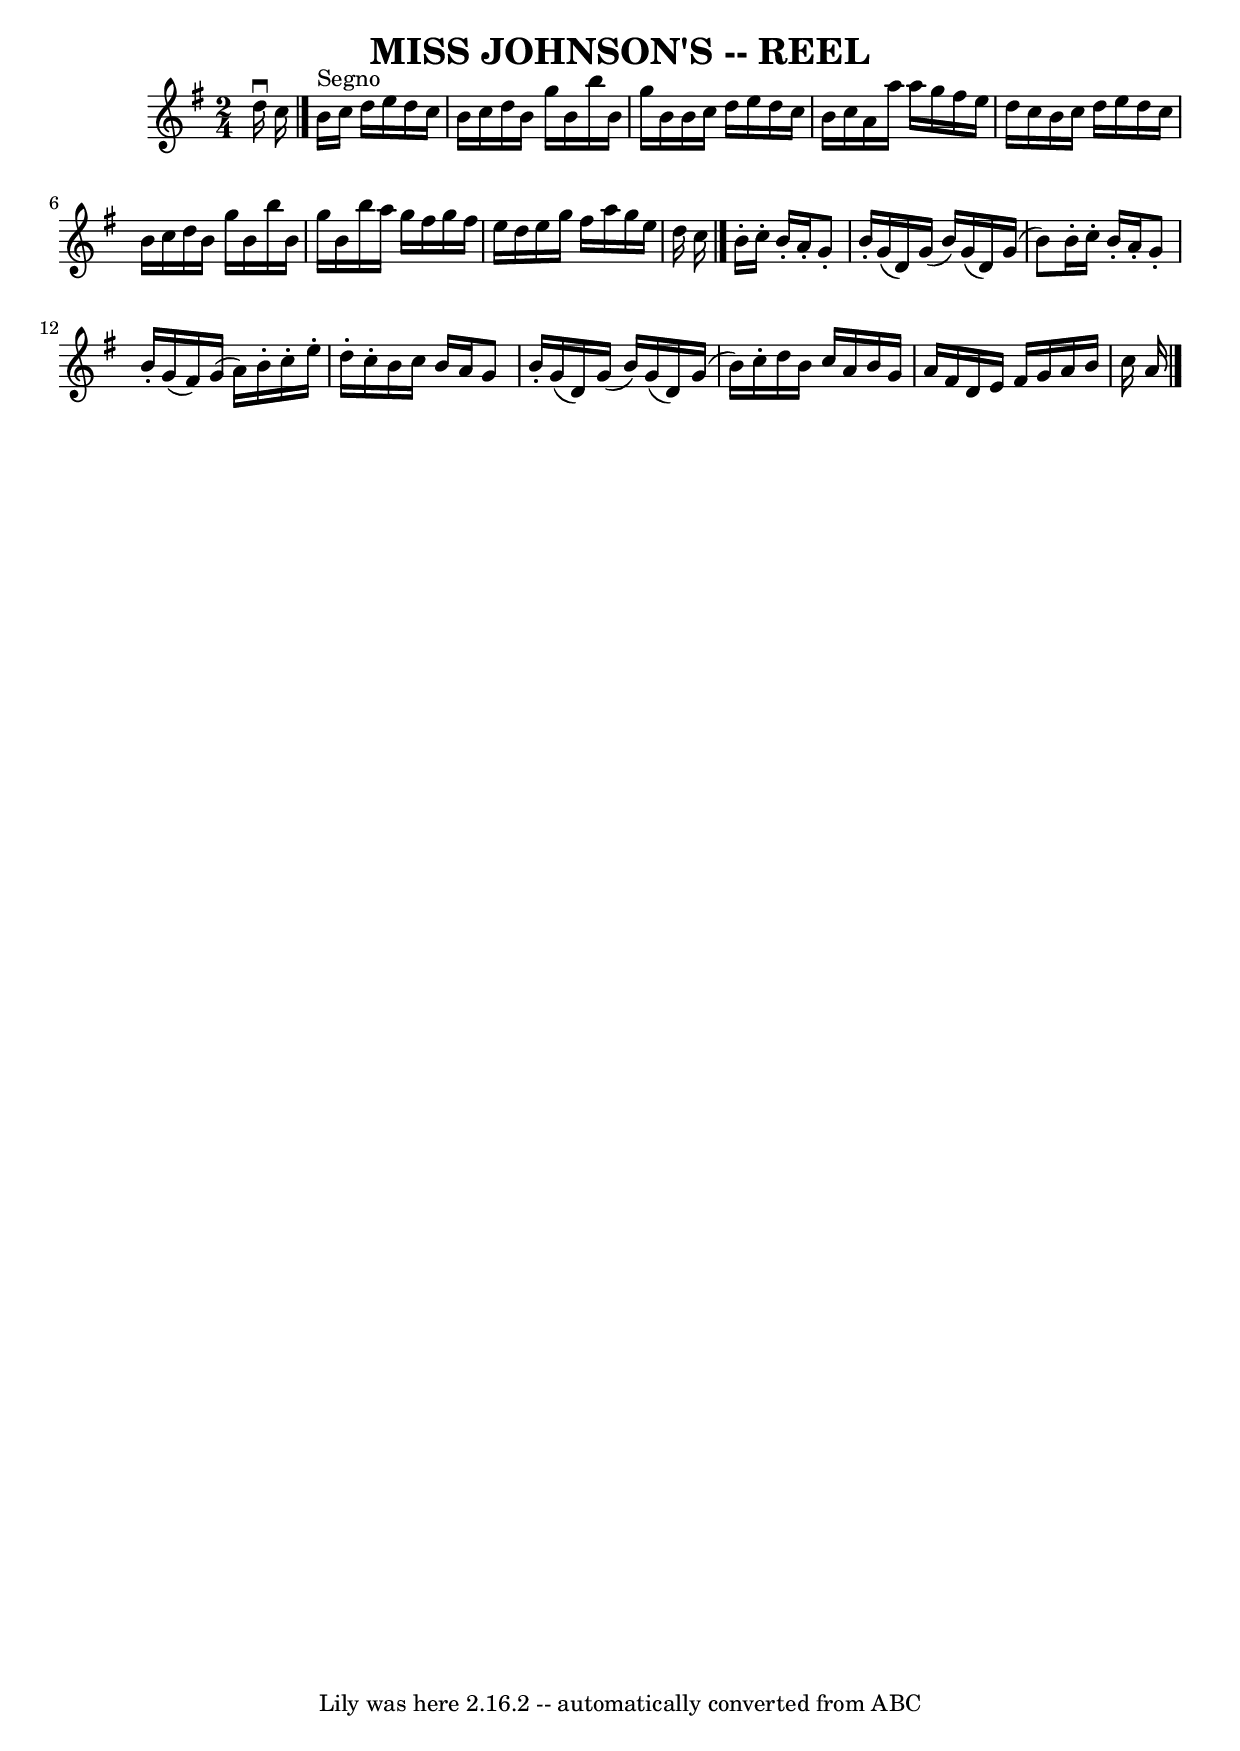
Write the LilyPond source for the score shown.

\version "2.7.40"
\include "Mammoth.ily"
\header {
	%% book = "Ryan's Mammoth Collection of Fiddle Tunes"
	crossRefNumber = "1"
	footnotes = ""
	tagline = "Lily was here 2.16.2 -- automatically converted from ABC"
	title = "MISS JOHNSON'S -- REEL"
}
voicedefault =  {
\set Score.defaultBarType = "empty"

\time 2/4 \key g \major d''16^\downbow c''16      \bar "|." b'16 
^"Segno" c''16 d''16 e''16 d''16 c''16 b'16 c''16    
|
 d''16 b'16 g''16 b'16 b''16 b'16 g''16 b'16    
|
 b'16 c''16 d''16 e''16 d''16 c''16 b'16 c''16   
 |
 a'16 a''16 a''16 g''16 fis''16 e''16 d''16    
c''16        |
 b'16 c''16 d''16 e''16 d''16 c''16    
b'16 c''16    |
 d''16 b'16 g''16 b'16 b''16 b'16    
g''16 b'16    |
 b''16 a''16 g''16 fis''16 g''16    
fis''16 e''16 d''16    |
 e''16 g''16 fis''16 a''16    
g''16 e''16 d''16 c''16    \bar "|." b'16 -. c''16 -. b'16 -.  
 a'16 -. g'8 -. b'16 -. g'16 (|
 d'16) g'16 (b'16)  
 g'16 (d'16) g'16 (b'8)   |
 b'16 -. c''16 -. b'16 -. 
 a'16 -. g'8 -. b'16 -. g'16 (|
 fis'16) g'16 (a'16  
-) b'16 -. c''16 -. e''16 -. d''16 -. c''16 -.       |
 b'16  
 c''16 b'16 a'16 g'8 b'16 -. g'16 (|
 d'16) g'16 
(b'16) g'16 (d'16) g'16 (b'16) c''16 -.   |
   
d''16 b'16 c''16 a'16 b'16 g'16 a'16 fis'16    |
   
d'16 e'16 fis'16 g'16 a'16 b'16 c''16 a'16      \bar "|."  
 
}

\score{
    <<

	\context Staff="default"
	{
	    \voicedefault 
	}

    >>
	\layout {
	}
	\midi {}
}
